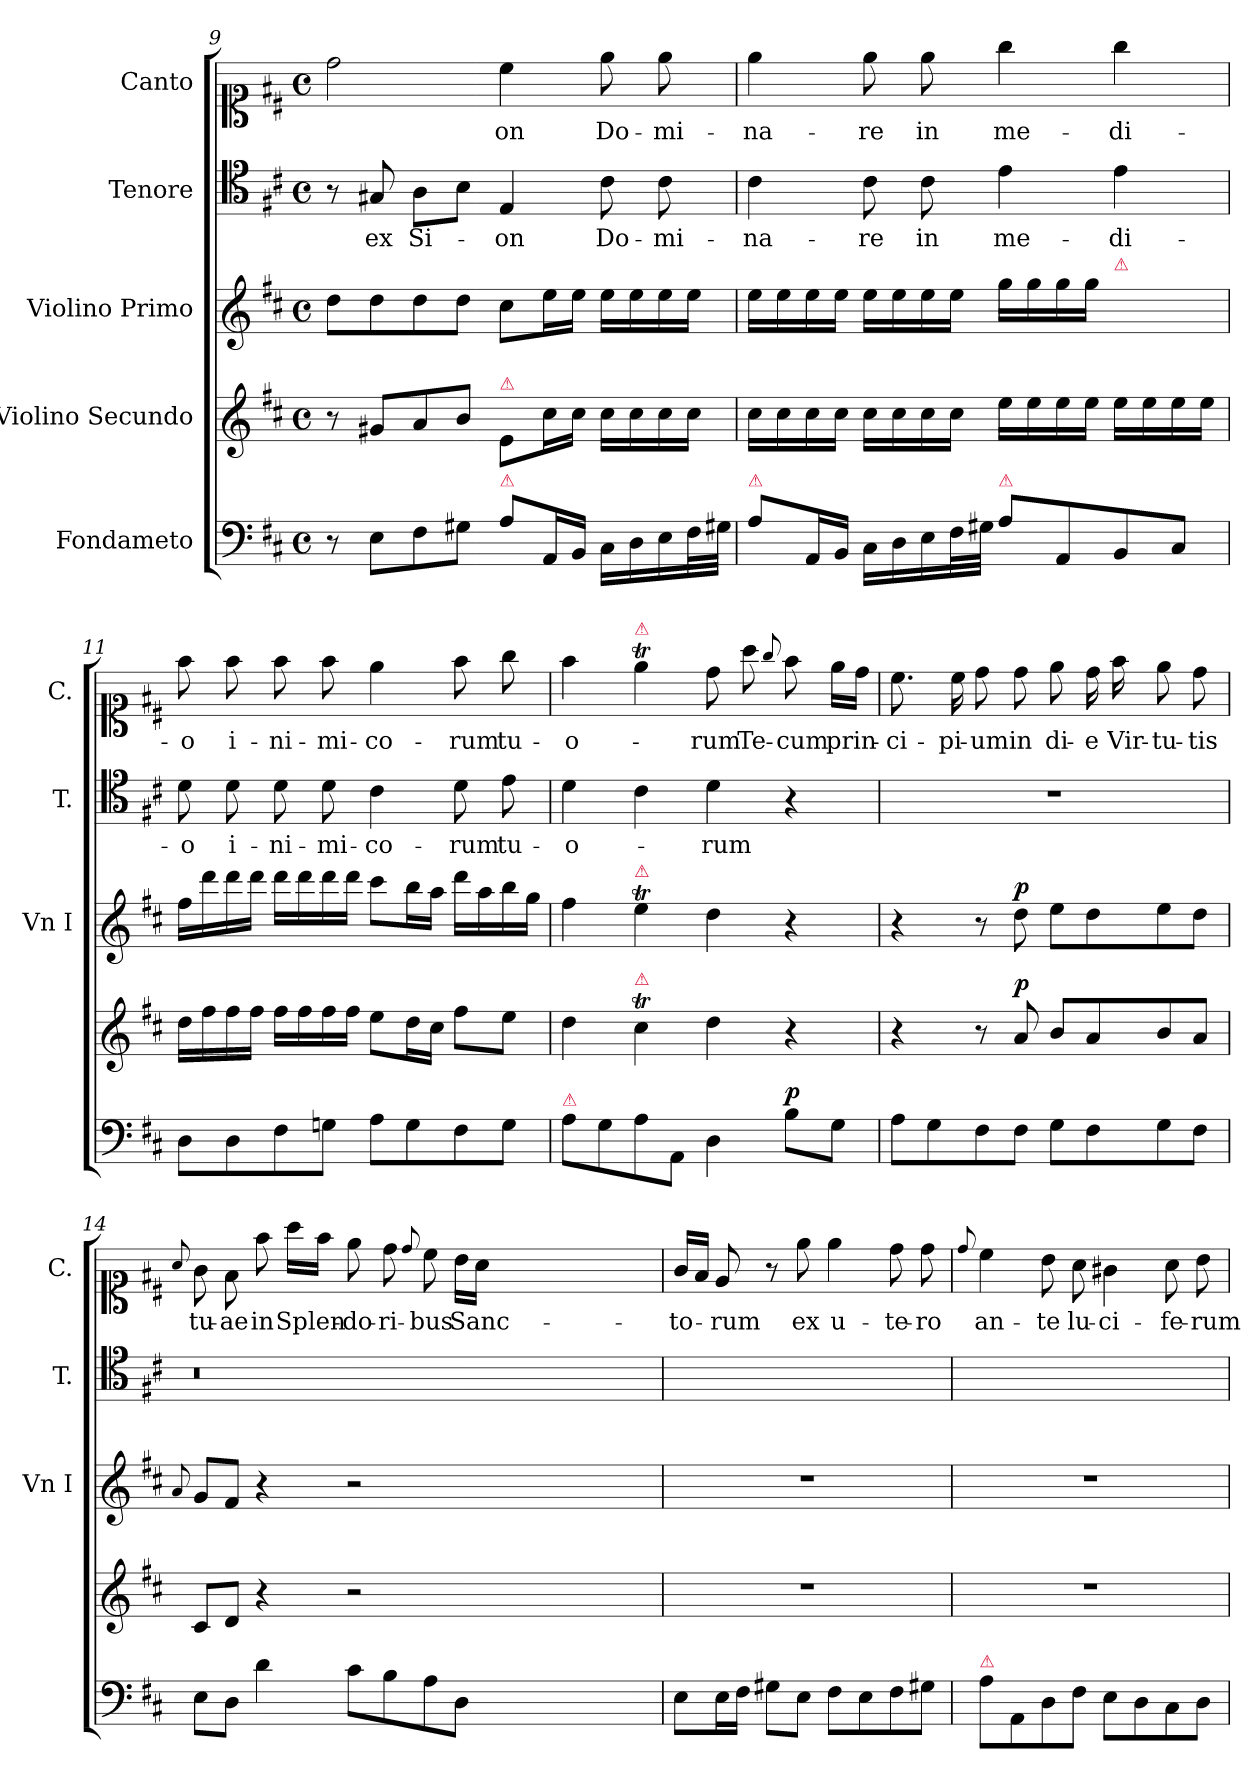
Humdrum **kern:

**kern	**dynam	**kern	**dynam	**kern	**dynam	**kern	**text	**kern	**text
*part5	*part5	*part4	*part4	*part3	*part3	*part2	*part2	*part1	*part1
*staff5	*staff5	*staff4	*staff4	*staff3	*staff3	*staff2	*staff2	*staff1	*staff1
*I"Fondameto	*	*I"Violino Secundo	*	*I"Violino Primo	*	*I"Tenore	*	*I"Canto	*
*	*	*	*	*I'Vn I	*	*I'T.	*	*I'C.	*
*clefF4	*	*clefG2	*	*clefG2	*	*clefC4	*	*clefC1	*
*k[f#c#]	*	*k[f#c#]	*	*k[f#c#]	*	*k[f#c#]	*	*k[f#c#]	*
*M4/4	*	*M4/4	*	*M4/4	*	*M4/4	*	*M4/4	*
*met(c)	*	*met(c)	*	*met(c)	*	*met(c)	*	*met(c)	*
=9	=9	=9	=9	=9	=9	=9	=9	=9	=9
8r	.	8r	.	8dd\L	.	8r	.	2dd\	.
8E\L	.	8g#X/L	.	8dd\	.	8G#X/	ex	.	.
8F#\	.	8a/	.	8dd\	.	8A\L	Si-	.	.
8G#X\J	.	8b/J	.	8dd\J	.	8B\J	.	.	.
!	!	!LO:TX:a:color=crimson:t=⚠	!	!	!	!	!	!	!
!LO:TX:a:color=crimson:t=⚠	!	!	!	!	!	!	!	!	!
8A\L	.	8e/L	.	8cc#\L	.	4E/	-on	4cc#\	-on
16AA/L	.	16cc#\L	.	16ee\L	.	.	.	.	.
16BB/JJ	.	16cc#\JJ	.	16ee\JJ	.	.	.	.	.
16C#\LL	.	16cc#\LL	.	16ee\LL	.	8c#\	Do-	8ee\	Do-
16D\	.	16cc#\	.	16ee\	.	.	.	.	.
16E\	.	16cc#\	.	16ee\	.	8c#\	-mi-	8ee\	-mi-
32F#\L	.	16cc#\JJ	.	16ee\JJ	.	.	.	.	.
32G#X\JJJ	.	.	.	.	.	.	.	.	.
=10	=10	=10	=10	=10	=10	=10	=10	=10	=10
!LO:TX:a:color=crimson:t=⚠	!	!	!	!	!	!	!	!	!
8A\L	.	16cc#\LL	.	16ee\LL	.	4c#\	-na-	4ee\	-na-
.	.	16cc#\	.	16ee\	.	.	.	.	.
16AA/L	.	16cc#\	.	16ee\	.	.	.	.	.
16BB/JJ	.	16cc#\JJ	.	16ee\JJ	.	.	.	.	.
16C#\LL	.	16cc#\LL	.	16ee\LL	.	8c#\	-re	8ee\	-re
16D\	.	16cc#\	.	16ee\	.	.	.	.	.
16E\	.	16cc#\	.	16ee\	.	8c#\	in	8ee\	in
32F#\L	.	16cc#\JJ	.	16ee\JJ	.	.	.	.	.
32G#X\JJJ	.	.	.	.	.	.	.	.	.
!LO:TX:a:color=crimson:t=⚠	!	!	!	!	!	!	!	!	!
8A\L	.	16ee\LL	.	16gg\LL	.	4e\	me-	4gg\	me-
.	.	16ee\	.	16gg\	.	.	.	.	.
8AA/	.	16ee\	.	16gg\	.	.	.	.	.
.	.	16ee\JJ	.	16gg\JJ	.	.	.	.	.
!	!	!	!	!LO:TX:a:color=crimson:t=⚠	!	!	!	!	!
8BB/	.	16ee\LL	.	16gg\LLyy	.	4e\	-di-	4gg\	-di-
.	.	16ee\	.	16gg\yy	.	.	.	.	.
8C#/J	.	16ee\	.	16gg\yy	.	.	.	.	.
.	.	16ee\JJ	.	16gg\JJyy	.	.	.	.	.
=11	=11	=11	=11	=11	=11	=11	=11	=11	=11
8D\L	.	16dd\LL	.	16ff#\LL	.	8d\	-o	8ff#\	-o
.	.	16ff#\	.	16ddd\	.	.	.	.	.
8D\	.	16ff#\	.	16ddd\	.	8d\	i-	8ff#\	i-
.	.	16ff#\JJ	.	16ddd\JJ	.	.	.	.	.
8F#\	.	16ff#\LL	.	16ddd\LL	.	8d\	-ni-	8ff#\	-ni-
.	.	16ff#\	.	16ddd\	.	.	.	.	.
8Gn\J	.	16ff#\	.	16ddd\	.	8d\	-mi-	8ff#\	-mi-
.	.	16ff#\JJ	.	16ddd\JJ	.	.	.	.	.
8A\L	.	8ee\L	.	8ccc#\L	.	4c#\	-co-	4ee\	-co-
8G\	.	16dd\L	.	16bb\L	.	.	.	.	.
.	.	16cc#\JJ	.	16aa\JJ	.	.	.	.	.
8F#\	.	8ff#\L	.	16ddd\LL	.	8d\	-rum	8ff#\	-rum
.	.	.	.	16aa\	.	.	.	.	.
8G\J	.	8ee\J	.	16bb\	.	8e\	tu-	8gg\	tu-
.	.	.	.	16gg\JJ	.	.	.	.	.
=12	=12	=12	=12	=12	=12	=12	=12	=12	=12
!LO:TX:a:color=crimson:t=⚠	!	!	!	!	!	!	!	!	!
8A\L	.	4dd\	.	4ff#\	.	4d\	-o-	4ff#\	-o-
8G\	.	.	.	.	.	.	.	.	.
!	!	!	!	!	!	!	!	!LO:TX:a:color=crimson:t=⚠	!
!	!	!	!	!LO:TX:a:color=crimson:t=⚠	!	!	!	!	!
!	!	!LO:TX:a:color=crimson:t=⚠	!	!	!	!	!	!	!
8A\	.	4cc#t\	.	4eeT\	.	4c#\	.	4eeT\	.
8AA/J	.	.	.	.	.	.	.	.	.
4D\	.	4dd\	.	4dd\	.	4d\	-rum	8dd\	-rum
.	.	.	.	.	.	.	.	8aa\	Te-
.	.	.	.	.	.	.	.	8qqgg/	.
!	!LO:DY:a	!	!	!	!	!	!	!	!
8B\L	p	4r	.	4r	.	4r	.	8ff#\	-cum
8G\J	.	.	.	.	.	.	.	16ee\LL	prin-
.	.	.	.	.	.	.	.	16dd\JJ	.
=13	=13	=13	=13	=13	=13	=13	=13	=13	=13
8A\L	.	4r	.	4r	.	1r	.	8.cc#\	-ci-
8G\	.	.	.	.	.	.	.	.	.
.	.	.	.	.	.	.	.	16cc#\	-pi-
8F#\	.	8r	.	8r	.	.	.	8dd\	-um
!	!	!	!LO:DY:a	!	!LO:DY:a	!	!	!	!
8F#\J	.	8a/	p	8dd\	p	.	.	8dd\	in
8G\L	.	8b/L	.	8ee\L	.	.	.	8ee\	di-
8F#\	.	8a/	.	8dd\	.	.	.	16dd\	-e
.	.	.	.	.	.	.	.	16ff#\	Vir-
8G\	.	8b/	.	8ee\	.	.	.	8ee\	-tu-
8F#\J	.	8a/J	.	8dd\J	.	.	.	8dd\	-tis
=14	=14	=14	=14	=14	=14	=14	=14	=14	=14
.	.	.	.	8qqa/	.	.	.	8qqa/	.
8E\L	.	8c#/L	.	8g/L	.	0.r	.	8g\	tu-
8D\J	.	8d/J	.	8f#/J	.	.	.	8f#\	-ae
4d\	.	4r	.	4r	.	.	.	8ff#\	in
.	.	.	.	.	.	.	.	16aa\LL	Splen-
.	.	.	.	.	.	.	.	16ff#\JJ	.
8c#\L	.	2r	.	2r	.	.	.	8ee\	-do-
8B\	.	.	.	.	.	.	.	8dd\	-ri-
.	.	.	.	.	.	.	.	8qqdd/	.
8A\	.	.	.	.	.	.	.	8cc#\	-bus
8D\J	.	.	.	.	.	.	.	16b\LL	Sanc-
.	.	.	.	.	.	.	.	16a\JJ	.
0ryy	.	0ryy	.	0ryy	.	.	.	0ryy	.
=15	=15	=15	=15	=15	=15	=15	=15	=15	=15
8E\L	.	1r	.	1r	.	1ryy	.	16g/LL	-to-
.	.	.	.	.	.	.	.	16f#/JJ	.
16E\L	.	.	.	.	.	.	.	8e/	-rum
16F#\JJ	.	.	.	.	.	.	.	.	.
8G#X\L	.	.	.	.	.	.	.	8r	.
8E\J	.	.	.	.	.	.	.	8ee\	ex
8F#\L	.	.	.	.	.	.	.	4ee\	u-
8E\	.	.	.	.	.	.	.	.	.
8F#\	.	.	.	.	.	.	.	8dd\	-te-
8G#X\J	.	.	.	.	.	.	.	8dd\	-ro
=16	=16	=16	=16	=16	=16	=16	=16	=16	=16
.	.	.	.	.	.	.	.	8qqdd/	.
!LO:TX:a:color=crimson:t=⚠	!	!	!	!	!	!	!	!	!
8A\L	.	1r	.	1r	.	1ryy	.	4cc#\	an-
8AA/	.	.	.	.	.	.	.	.	.
8D\	.	.	.	.	.	.	.	8b\	-te
8F#\J	.	.	.	.	.	.	.	8a\	lu-
8E\L	.	.	.	.	.	.	.	4g#X\	-ci-
8D\	.	.	.	.	.	.	.	.	.
8C#\	.	.	.	.	.	.	.	8a\	-fe-
8D\J	.	.	.	.	.	.	.	8b\	-rum
=	=	=	=	=	=	=	=	=	=
*-	*-	*-	*-	*-	*-	*-	*-	*-	*-
